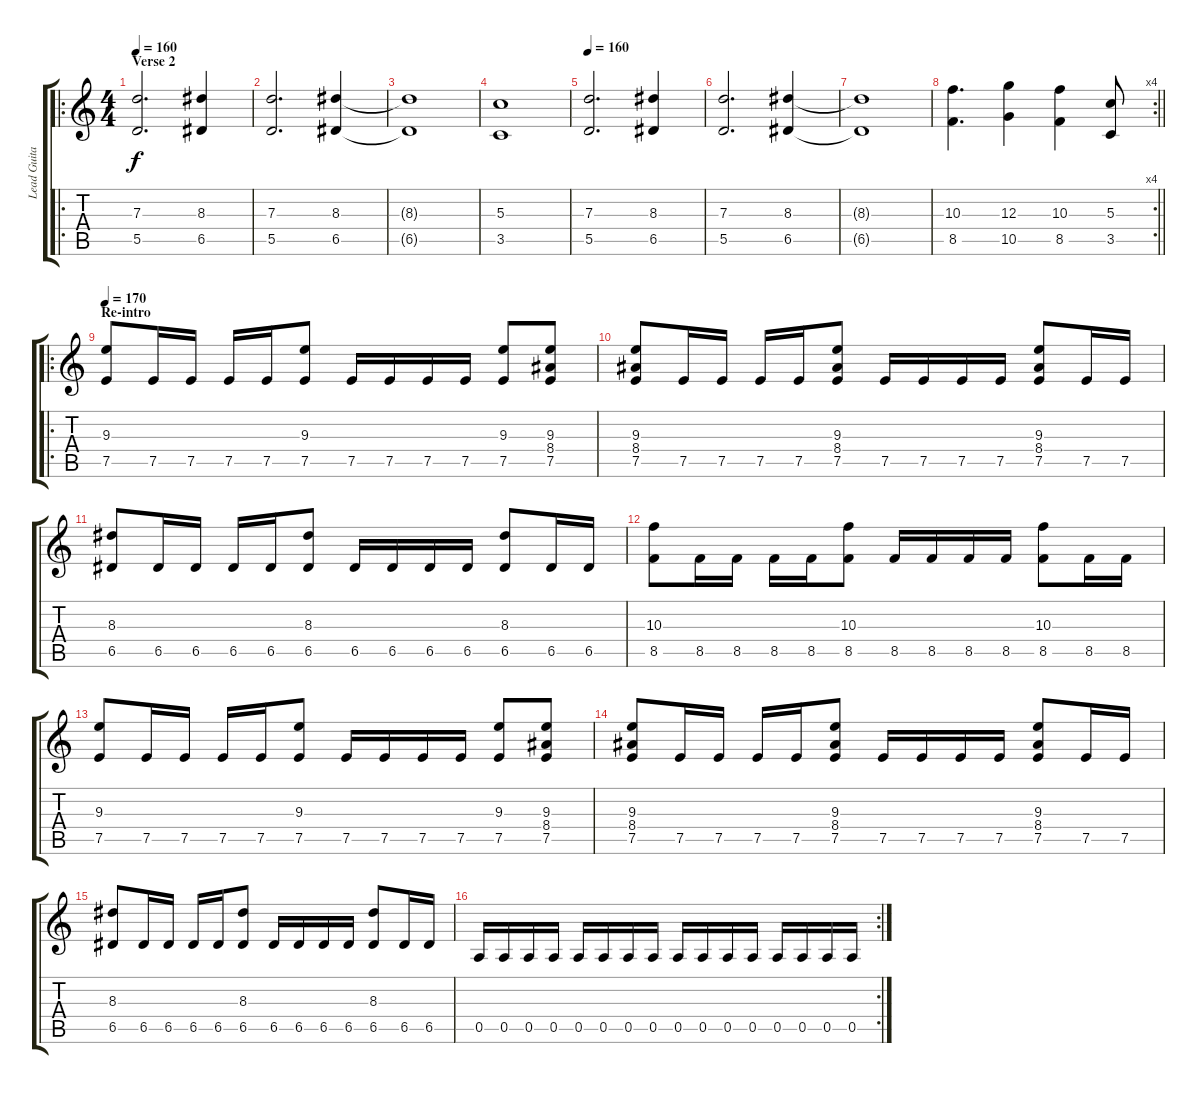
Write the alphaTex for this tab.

\track ("Lead Guitar" "Lead Guita") {instrument distortionguitar}
\staff {score tabs}
\tuning (E4 B3 G3 D3 A2 E2) {hide}
\ro
\ts (4 4)
\section ("" "Verse 2")
\tempo 160
\clef g2
\ks c
(7.3 5.5).2{d dy f} (8.3 6.5).4 |
(7.3 5.5).2{d} (8.3 6.5).4 |
(8.3{t} 6.5{t}).1 |
(5.3 3.5).1 |
\tempo 160
(7.3 5.5).2{d} (8.3 6.5).4 |
(7.3 5.5).2{d} (8.3 6.5).4 |
(8.3{t} 6.5{t}).1 |
\rc 4
\barLineRight lightlight
(10.3 8.5).4{d} (12.3 10.5).4 (10.3 8.5).4 (5.3 3.5).8 |
\ro
\section ("" "Re-intro")
\tempo 170
(9.3 7.5).8 7.5.16 7.5.16 7.5.16 7.5.16 (9.3 7.5).8 7.5.16 7.5.16 7.5.16 7.5.16 (9.3 7.5).8 (9.3 8.4 7.5).8 |
(9.3 8.4 7.5).8 7.5.16 7.5.16 7.5.16 7.5.16 (9.3 8.4 7.5).8 7.5.16 7.5.16 7.5.16 7.5.16 (9.3 8.4 7.5).8 7.5.16 7.5.16 |
(8.3 6.5).8 6.5.16 6.5.16 6.5.16 6.5.16 (8.3 6.5).8 6.5.16 6.5.16 6.5.16 6.5.16 (8.3 6.5).8 6.5.16 6.5.16 |
(10.3 8.5).8 8.5.16 8.5.16 8.5.16 8.5.16 (10.3 8.5).8 8.5.16 8.5.16 8.5.16 8.5.16 (10.3 8.5).8 8.5.16 8.5.16 |
(9.3 7.5).8 7.5.16 7.5.16 7.5.16 7.5.16 (9.3 7.5).8 7.5.16 7.5.16 7.5.16 7.5.16 (9.3 7.5).8 (9.3 8.4 7.5).8 |
(9.3 8.4 7.5).8 7.5.16 7.5.16 7.5.16 7.5.16 (9.3 8.4 7.5).8 7.5.16 7.5.16 7.5.16 7.5.16 (9.3 8.4 7.5).8 7.5.16 7.5.16 |
(8.3 6.5).8 6.5.16 6.5.16 6.5.16 6.5.16 (8.3 6.5).8 6.5.16 6.5.16 6.5.16 6.5.16 (8.3 6.5).8 6.5.16 6.5.16 |
\rc 2
0.5.16 0.5.16 0.5.16 0.5.16 0.5.16 0.5.16 0.5.16 0.5.16 0.5.16 0.5.16 0.5.16 0.5.16 0.5.16 0.5.16 0.5.16 0.5.16
